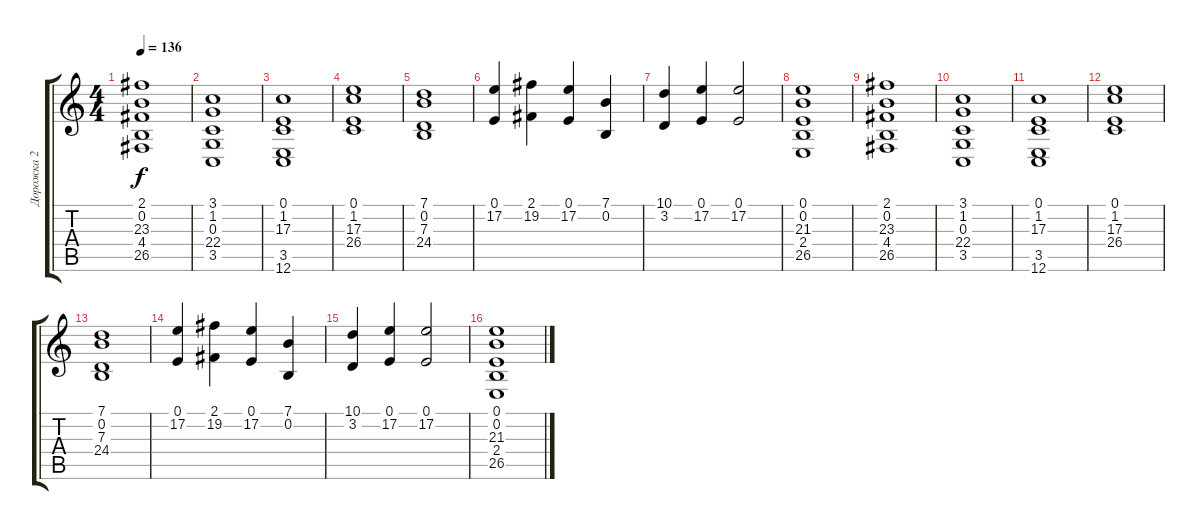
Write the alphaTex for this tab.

\track ("Дорожка 2" "Дорожка 2") {instrument stringensemble1}
\staff {score tabs}
\tuning (E4 B3 G3 D3 A2 E2) {hide}
\ts (4 4)
\tempo 136
\clef g2
\ks c
(2.1 0.2 23.3 4.4 26.5).1{dy f} |
(3.1 1.2 0.3 22.4 3.5).1 |
(0.1 1.2 17.3 3.5 12.6).1 |
(0.1 1.2 17.3 26.4).1 |
(7.1 0.2 7.3 24.4).1 |
(0.1 17.2).4 (2.1 19.2).4 (0.1 17.2).4 (7.1 0.2).4 |
(10.1 3.2).4 (0.1 17.2).4 (0.1 17.2).2 |
(0.1 0.2 21.3 2.4 26.5).1{instrument synthstrings2} |
(2.1 0.2 23.3 4.4 26.5).1 |
(3.1 1.2 0.3 22.4 3.5).1 |
(0.1 1.2 17.3 3.5 12.6).1 |
(0.1 1.2 17.3 26.4).1 |
(7.1 0.2 7.3 24.4).1 |
(0.1 17.2).4 (2.1 19.2).4 (0.1 17.2).4 (7.1 0.2).4 |
(10.1 3.2).4 (0.1 17.2).4 (0.1 17.2).2 |
(0.1 0.2 21.3 2.4 26.5).1{instrument synthstrings2}
